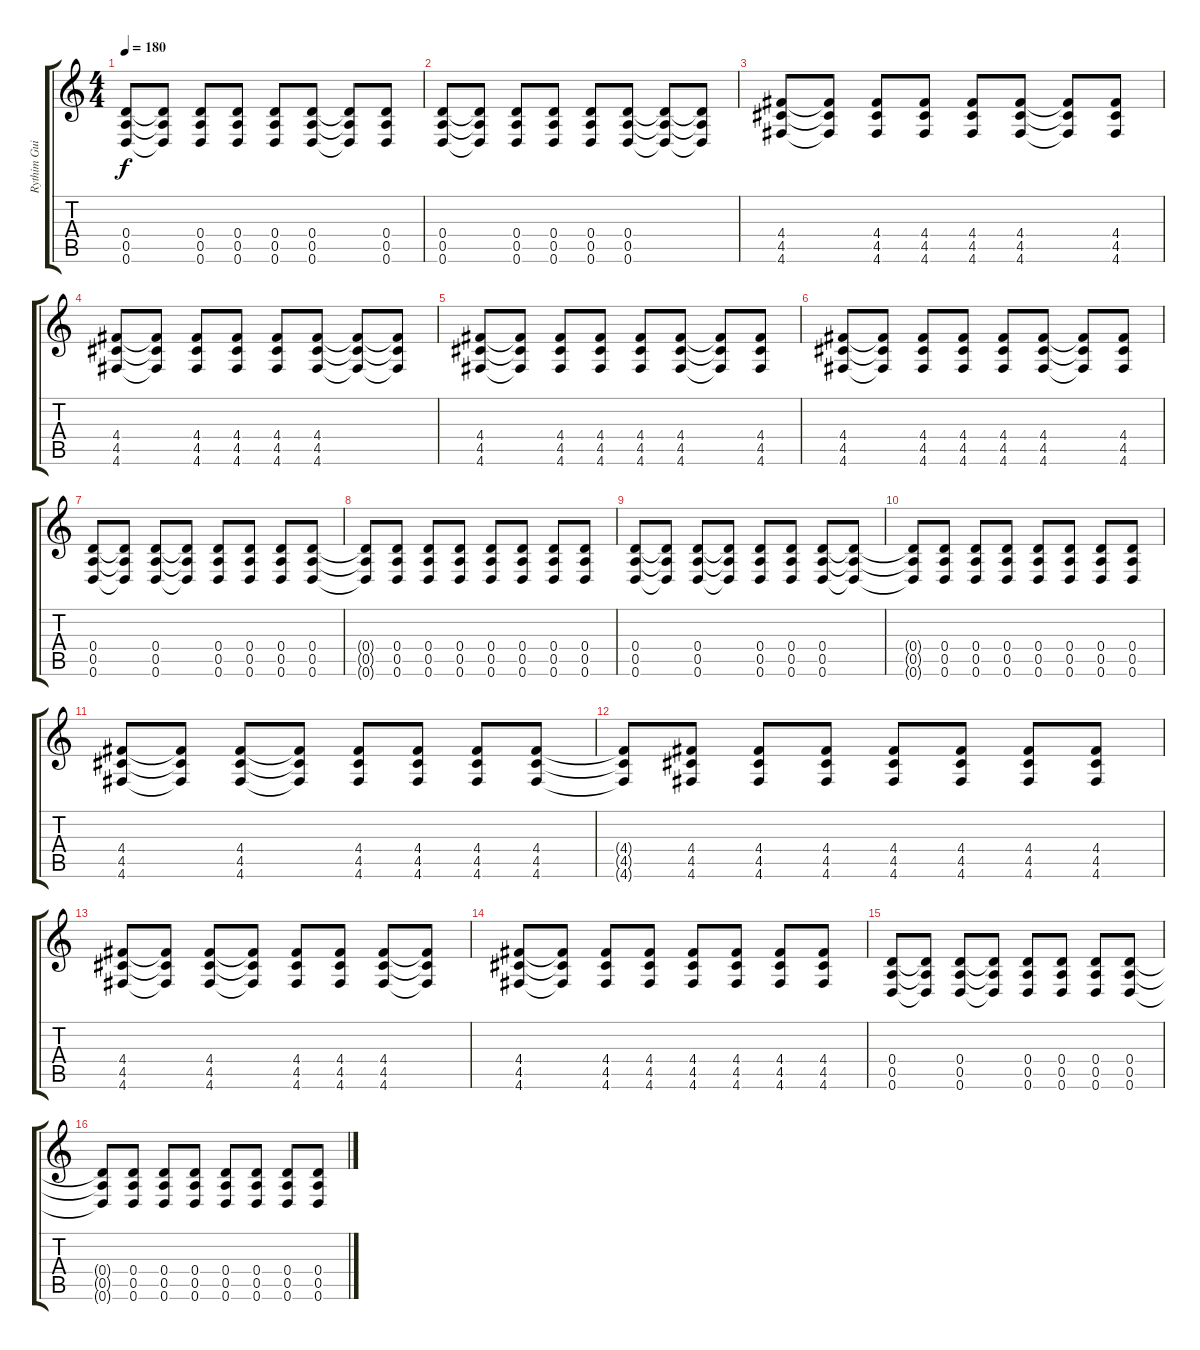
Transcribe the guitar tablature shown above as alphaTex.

\track ("Rythim Guitar" "Rythim Gui") {instrument overdrivenguitar}
\staff {score tabs}
\tuning (E4 B3 G3 D3 A2 D2) {hide}
\ts (4 4)
\tempo 180
\clef g2
\ks c
(0.4 0.5 0.6).8{dy f} (0.4{t} 0.5{t} 0.6{t}).8 (0.4 0.5 0.6).8 (0.4 0.5 0.6).8 (0.4 0.5 0.6).8 (0.4 0.5 0.6).8 (0.4{t} 0.5{t} 0.6{t}).8 (0.4 0.5 0.6).8 |
(0.4 0.5 0.6).8 (0.4{t} 0.5{t} 0.6{t}).8 (0.4 0.5 0.6).8 (0.4 0.5 0.6).8 (0.4 0.5 0.6).8 (0.4 0.5 0.6).8 (0.4{t} 0.5{t} 0.6{t}).8 (0.4{t} 0.5{t} 0.6{t}).8 |
(4.4 4.5 4.6).8 (4.4{t} 4.5{t} 4.6{t}).8 (4.4 4.5 4.6).8 (4.4 4.5 4.6).8 (4.4 4.5 4.6).8 (4.4 4.5 4.6).8 (4.4{t} 4.5{t} 4.6{t}).8 (4.4 4.5 4.6).8 |
(4.4 4.5 4.6).8 (4.4{t} 4.5{t} 4.6{t}).8 (4.4 4.5 4.6).8 (4.4 4.5 4.6).8 (4.4 4.5 4.6).8 (4.4 4.5 4.6).8 (4.4{t} 4.5{t} 4.6{t}).8 (4.4{t} 4.5{t} 4.6{t}).8 |
(4.4 4.5 4.6).8 (4.4{t} 4.5{t} 4.6{t}).8 (4.4 4.5 4.6).8 (4.4 4.5 4.6).8 (4.4 4.5 4.6).8 (4.4 4.5 4.6).8 (4.4{t} 4.5{t} 4.6{t}).8 (4.4 4.5 4.6).8 |
(4.4 4.5 4.6).8 (4.4{t} 4.5{t} 4.6{t}).8 (4.4 4.5 4.6).8 (4.4 4.5 4.6).8 (4.4 4.5 4.6).8 (4.4 4.5 4.6).8 (4.4{t} 4.5{t} 4.6{t}).8 (4.4 4.5 4.6).8 |
(0.4 0.5 0.6).8 (0.4{t} 0.5{t} 0.6{t}).8 (0.4 0.5 0.6).8 (0.4{t} 0.5{t} 0.6{t}).8 (0.4 0.5 0.6).8 (0.4 0.5 0.6).8 (0.4 0.5 0.6).8 (0.4 0.5 0.6).8 |
(0.4{t} 0.5{t} 0.6{t}).8 (0.4 0.5 0.6).8 (0.4 0.5 0.6).8 (0.4 0.5 0.6).8 (0.4 0.5 0.6).8 (0.4 0.5 0.6).8 (0.4 0.5 0.6).8 (0.4 0.5 0.6).8 |
(0.4 0.5 0.6).8 (0.4{t} 0.5{t} 0.6{t}).8 (0.4 0.5 0.6).8 (0.4{t} 0.5{t} 0.6{t}).8 (0.4 0.5 0.6).8 (0.4 0.5 0.6).8 (0.4 0.5 0.6).8 (0.4{t} 0.5{t} 0.6{t}).8 |
(0.4{t} 0.5{t} 0.6{t}).8 (0.4 0.5 0.6).8 (0.4 0.5 0.6).8 (0.4 0.5 0.6).8 (0.4 0.5 0.6).8 (0.4 0.5 0.6).8 (0.4 0.5 0.6).8 (0.4 0.5 0.6).8 |
(4.4 4.5 4.6).8 (4.4{t} 4.5{t} 4.6{t}).8 (4.4 4.5 4.6).8 (4.4{t} 4.5{t} 4.6{t}).8 (4.4 4.5 4.6).8 (4.4 4.5 4.6).8 (4.4 4.5 4.6).8 (4.4 4.5 4.6).8 |
(4.4{t} 4.5{t} 4.6{t}).8 (4.4 4.5 4.6).8 (4.4 4.5 4.6).8 (4.4 4.5 4.6).8 (4.4 4.5 4.6).8 (4.4 4.5 4.6).8 (4.4 4.5 4.6).8 (4.4 4.5 4.6).8 |
(4.4 4.5 4.6).8 (4.4{t} 4.5{t} 4.6{t}).8 (4.4 4.5 4.6).8 (4.4{t} 4.5{t} 4.6{t}).8 (4.4 4.5 4.6).8 (4.4 4.5 4.6).8 (4.4 4.5 4.6).8 (4.4{t} 4.5{t} 4.6{t}).8 |
(4.4 4.5 4.6).8 (4.4{t} 4.5{t} 4.6{t}).8 (4.4 4.5 4.6).8 (4.4 4.5 4.6).8 (4.4 4.5 4.6).8 (4.4 4.5 4.6).8 (4.4 4.5 4.6).8 (4.4 4.5 4.6).8 |
(0.4 0.5 0.6).8 (0.4{t} 0.5{t} 0.6{t}).8 (0.4 0.5 0.6).8 (0.4{t} 0.5{t} 0.6{t}).8 (0.4 0.5 0.6).8 (0.4 0.5 0.6).8 (0.4 0.5 0.6).8 (0.4 0.5 0.6).8 |
(0.4{t} 0.5{t} 0.6{t}).8 (0.4 0.5 0.6).8 (0.4 0.5 0.6).8 (0.4 0.5 0.6).8 (0.4 0.5 0.6).8 (0.4 0.5 0.6).8 (0.4 0.5 0.6).8 (0.4 0.5 0.6).8
